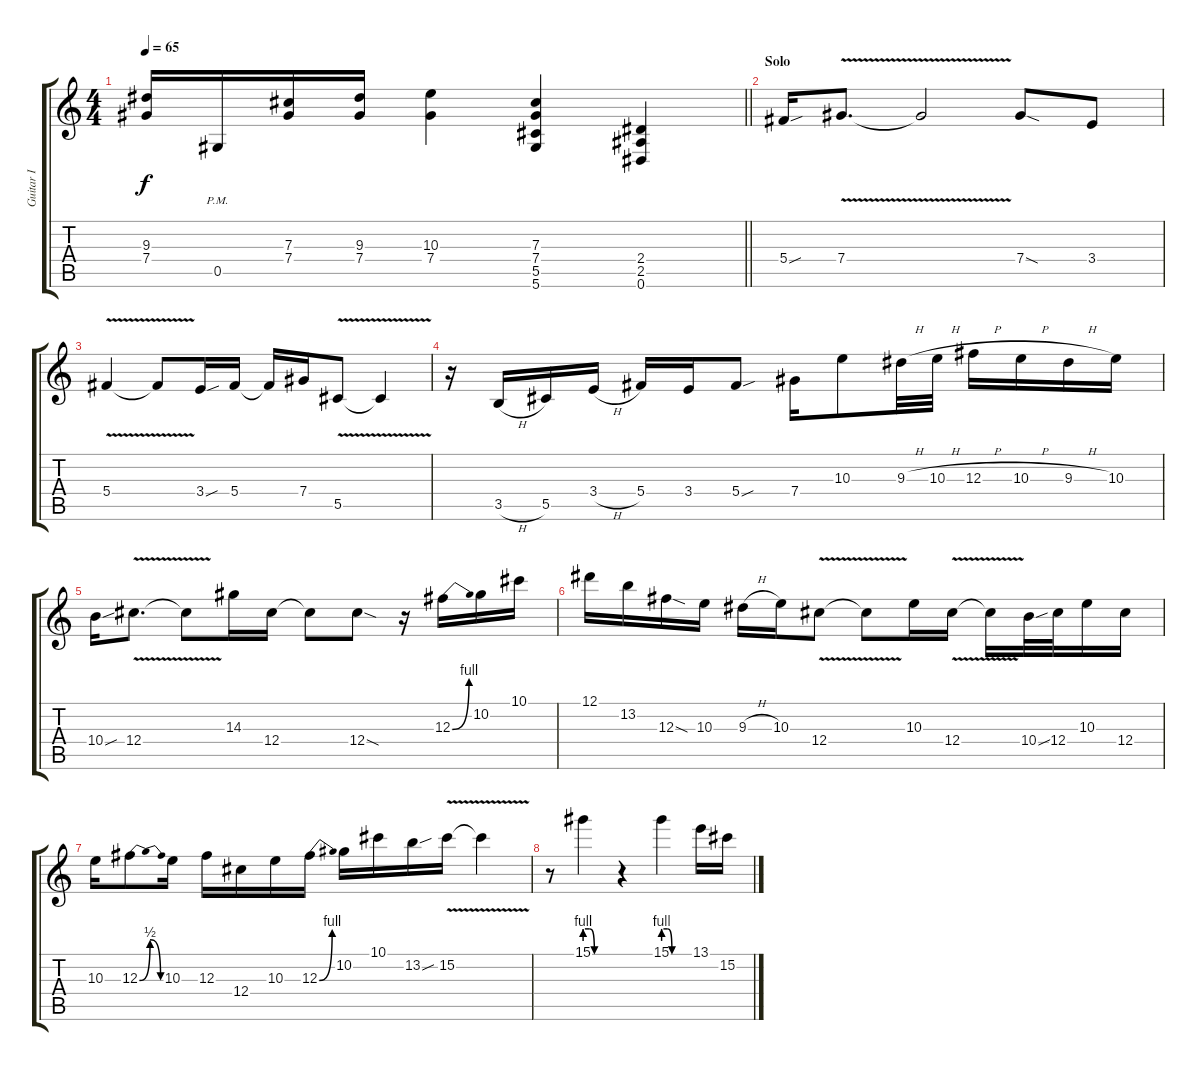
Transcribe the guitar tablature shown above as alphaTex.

\track ("Guitar I" "Guitar I") {instrument distortionguitar}
\staff {score tabs}
\tuning (Eb4 Bb3 Gb3 Db3 Ab2 Eb2) {hide}
\ts (4 4)
\tempo 65
\clef g2
\barLineRight lightlight
\ks c
(9.3 7.4).16{dy f} 0.5{pm}.16 (7.3 7.4).16 (9.3 7.4).16 (10.3 7.4).4 (7.3 7.4 5.5 5.6).4 (2.4 2.5 0.6).4 |
\section ("" "Solo")
5.4{sou}.16 7.4{v}.8{d} 7.4{t}.2 7.4{sod}.8 3.4.8 |
5.4{v}.4 5.4{t}.8 3.4{sou}.16 5.4.16 5.4{t}.16 7.4.16 5.5{v}.8 5.5{t}.4 |
r.16 3.5{h}.16 5.5.16 3.4{h}.16 5.4.16 3.4.16 5.4{sou}.8 7.4.16 10.3.8 9.3{h}.32 10.3{h}.32 12.3{h}.16 10.3{h}.16 9.3{h}.16 10.3.16 |
10.4{sou}.16 12.4{v}.8{d} 12.4{t}.8 14.3.16 12.4.16 12.4{t}.8 12.4{sod}.8 r.16 12.3{be (bend 0 0 60 4)}.16 10.2.16 10.1.16 |
12.1.16 13.2.16 12.3{sod}.16 10.3.16 9.3{h}.16 10.3.16 12.4{v}.8 12.4{t}.8 10.3.16 12.4{v}.16 12.4{t}.16 10.4{sou}.32 12.4.32 10.3.16 12.4.16 |
10.3.16 12.3{be (bendrelease 0 0 10 2 45 2 60 0)}.8 10.3.16 12.3.16 12.4.16 10.3.16 12.3{be (bend 0 0 60 4)}.16 10.2.16 10.1.16 13.2{sou}.16 15.2{v}.16 15.2{t}.4 |
r.8 15.1{be (custom 0 4 10 4 20 0 60 0)}.4 r.4 15.1{be (custom 0 4 10 4 20 0 60 0)}.4 13.1.16 15.2.16
